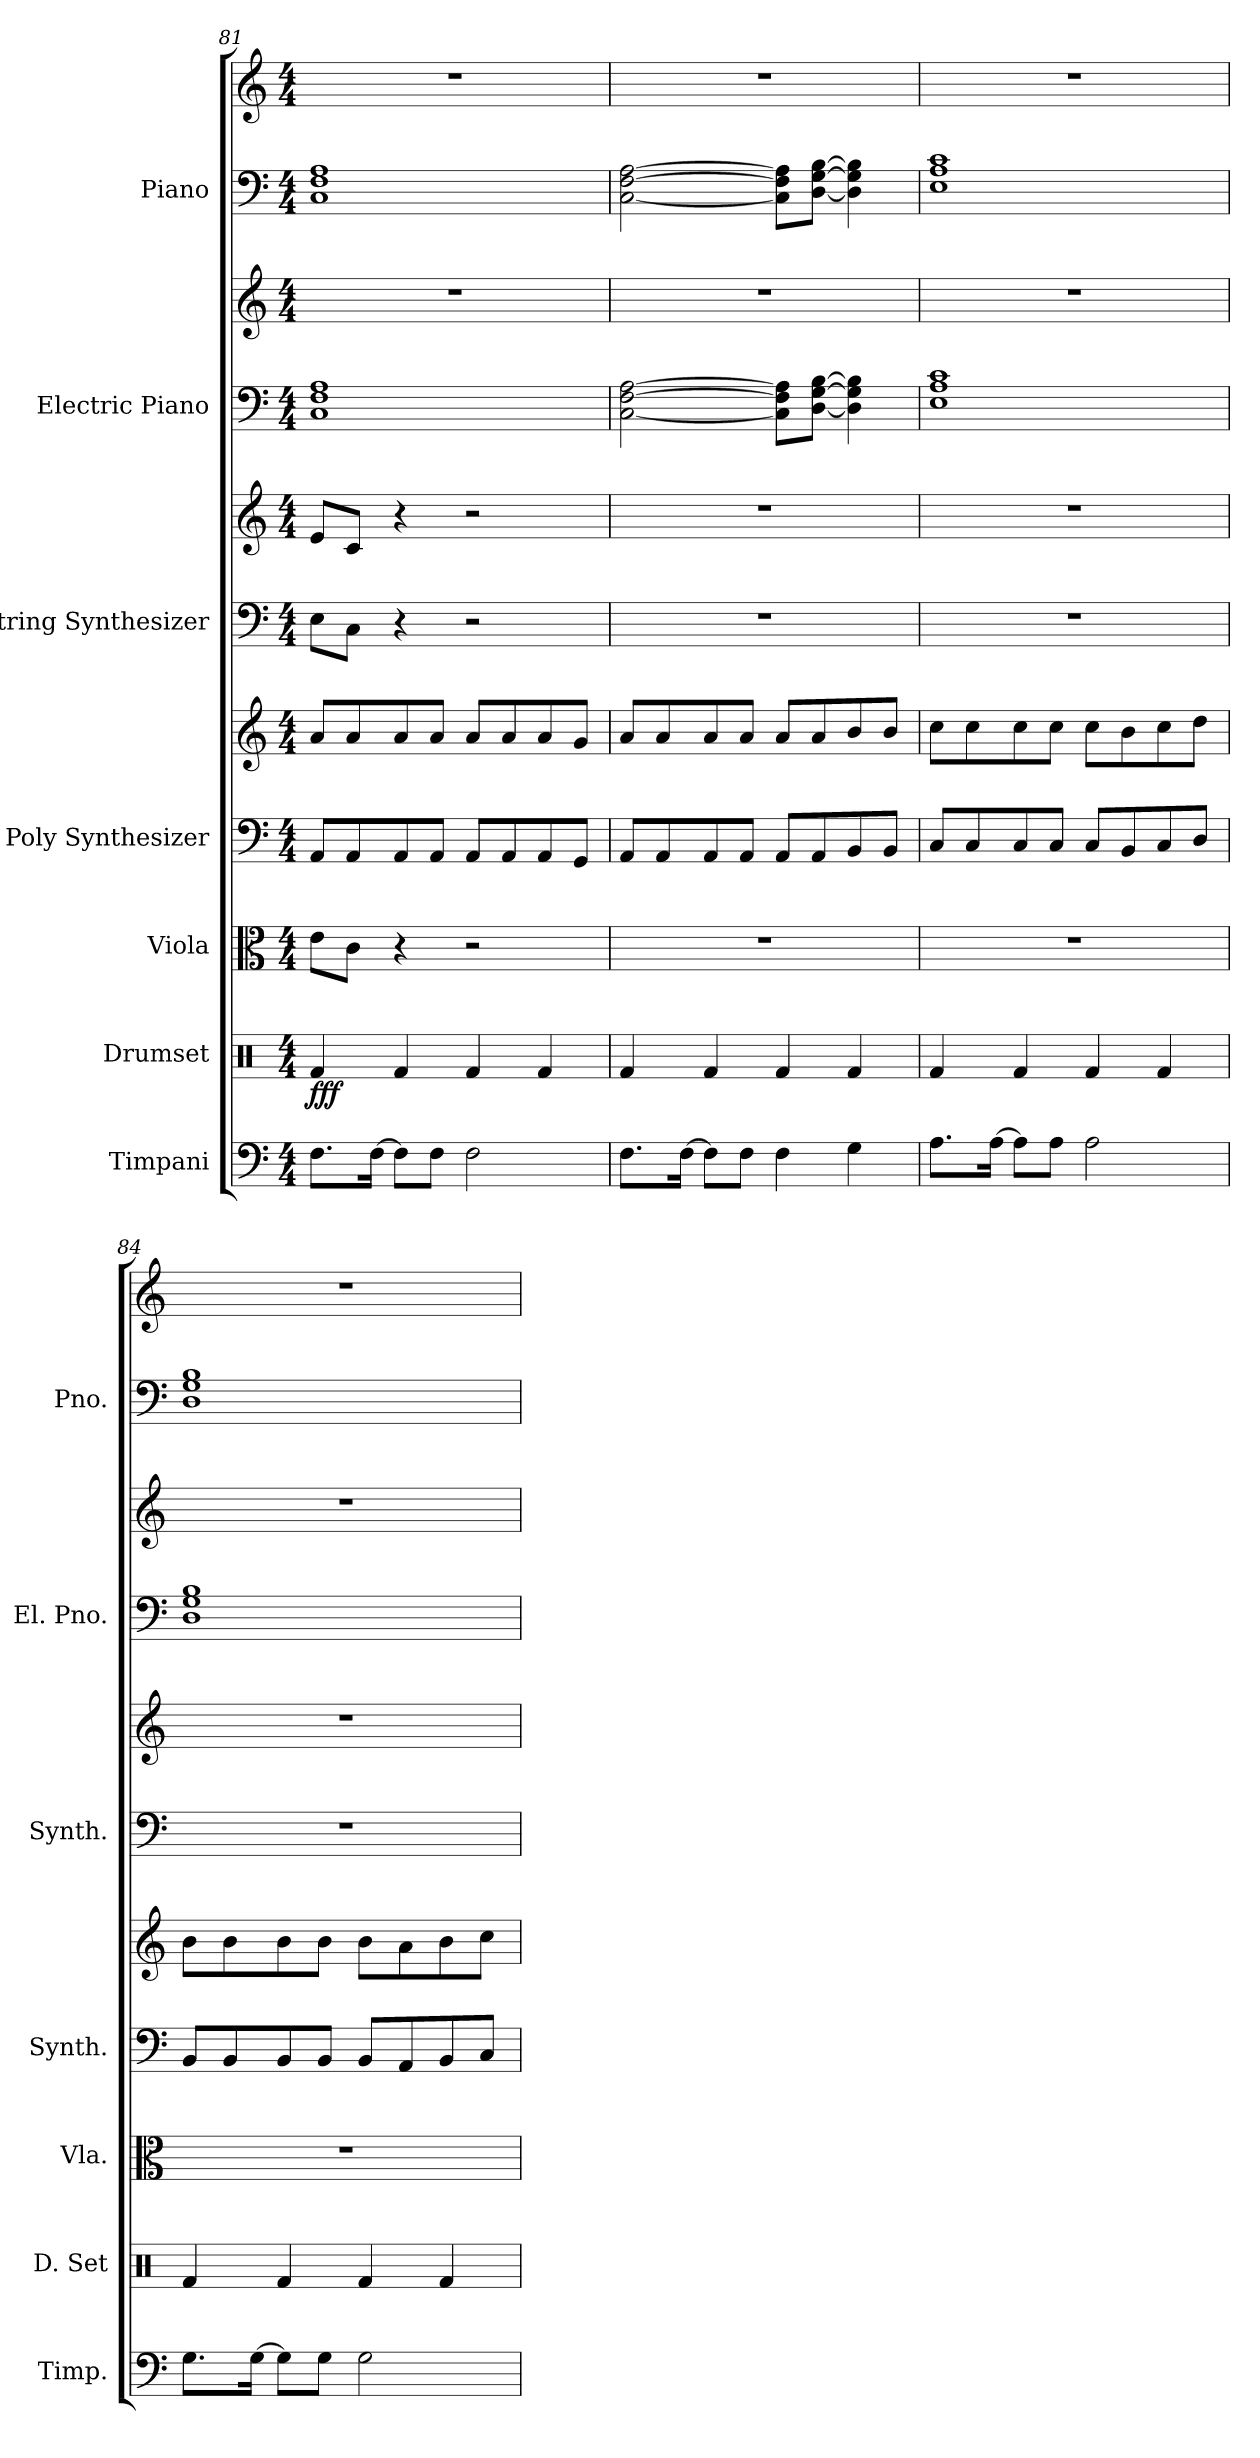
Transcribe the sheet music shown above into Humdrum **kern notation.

**kern	**kern	**dynam	**kern	**kern	**kern	**kern	**kern	**kern	**kern	**kern	**kern
*part7	*part6	*part6	*part5	*part4	*part4	*part3	*part3	*part2	*part2	*part1	*part1
*staff11	*staff10	*staff10	*staff9	*staff8	*staff7	*staff6	*staff5	*staff4	*staff3	*staff2	*staff1
*I"Timpani	*I"Drumset	*	*I"Viola	*I"Poly Synthesizer	*	*I"String Synthesizer	*	*I"Electric Piano	*	*I"Piano	*
*I'Timp.	*I'D. Set	*	*I'Vla.	*I'Synth.	*	*I'Synth.	*	*I'El. Pno.	*	*I'Pno.	*
*clefF4	*clefX	*	*clefC3	*clefF4	*clefG2	*clefF4	*clefG2	*clefF4	*clefG2	*clefF4	*clefG2
*k[]	*k[]	*	*k[]	*k[]	*k[]	*k[]	*k[]	*k[]	*k[]	*k[]	*k[]
*M4/4	*M4/4	*	*M4/4	*M4/4	*M4/4	*M4/4	*M4/4	*M4/4	*M4/4	*M4/4	*M4/4
=81	=81	=81	=81	=81	=81	=81	=81	=81	=81	=81	=81
!	!	!LO:DY:b	!	!	!	!	!	!	!	!	!
8.F\L	4Rf/	fff	8e\L	8AA/L	8a/L	8E\L	8e/L	1C 1F 1A	1r	1C 1F 1A	1r
.	.	.	8c\J	8AA/	8a/	8C\J	8c/J	.	.	.	.
[16F\Jk	.	.	.	.	.	.	.	.	.	.	.
8F\L]	4Rf/	.	4r	8AA/	8a/	4r	4r	.	.	.	.
8F\J	.	.	.	8AA/J	8a/J	.	.	.	.	.	.
2F\	4Rf/	.	2r	8AA/L	8a/L	2r	2r	.	.	.	.
.	.	.	.	8AA/	8a/	.	.	.	.	.	.
.	4Rf/	.	.	8AA/	8a/	.	.	.	.	.	.
.	.	.	.	8GG/J	8g/J	.	.	.	.	.	.
=82	=82	=82	=82	=82	=82	=82	=82	=82	=82	=82	=82
8.F\L	4Rf/	.	1r	8AA/L	8a/L	1r	1r	[2C\ [2F\ [2A\	1r	[2C\ [2F\ [2A\	1r
.	.	.	.	8AA/	8a/	.	.	.	.	.	.
[16F\Jk	.	.	.	.	.	.	.	.	.	.	.
8F\L]	4Rf/	.	.	8AA/	8a/	.	.	.	.	.	.
8F\J	.	.	.	8AA/J	8a/J	.	.	.	.	.	.
4F\	4Rf/	.	.	8AA/L	8a/L	.	.	8C\] 8F\] 8A\]L	.	8C\] 8F\] 8A\]L	.
.	.	.	.	8AA/	8a/	.	.	[8D\ [8G\ [8B\J	.	[8D\ [8G\ [8B\J	.
4G\	4Rf/	.	.	8BB/	8b/	.	.	4D\] 4G\] 4B\]	.	4D\] 4G\] 4B\]	.
.	.	.	.	8BB/J	8b/J	.	.	.	.	.	.
!!LO:PB:g=z
=83	=83	=83	=83	=83	=83	=83	=83	=83	=83	=83	=83
8.A\L	4Rf/	.	1r	8C/L	8cc\L	1r	1r	1E 1A 1c	1r	1E 1A 1c	1r
.	.	.	.	8C/	8cc\	.	.	.	.	.	.
[16A\Jk	.	.	.	.	.	.	.	.	.	.	.
8A\L]	4Rf/	.	.	8C/	8cc\	.	.	.	.	.	.
8A\J	.	.	.	8C/J	8cc\J	.	.	.	.	.	.
2A\	4Rf/	.	.	8C/L	8cc\L	.	.	.	.	.	.
.	.	.	.	8BB/	8b\	.	.	.	.	.	.
.	4Rf/	.	.	8C/	8cc\	.	.	.	.	.	.
.	.	.	.	8D/J	8dd\J	.	.	.	.	.	.
=84	=84	=84	=84	=84	=84	=84	=84	=84	=84	=84	=84
8.G\L	4Rf/	.	1r	8BB/L	8b\L	1r	1r	1D 1G 1B	1r	1D 1G 1B	1r
.	.	.	.	8BB/	8b\	.	.	.	.	.	.
[16G\Jk	.	.	.	.	.	.	.	.	.	.	.
8G\L]	4Rf/	.	.	8BB/	8b\	.	.	.	.	.	.
8G\J	.	.	.	8BB/J	8b\J	.	.	.	.	.	.
2G\	4Rf/	.	.	8BB/L	8b\L	.	.	.	.	.	.
.	.	.	.	8AA/	8a\	.	.	.	.	.	.
.	4Rf/	.	.	8BB/	8b\	.	.	.	.	.	.
.	.	.	.	8C/J	8cc\J	.	.	.	.	.	.
=	=	=	=	=	=	=	=	=	=	=	=
*-	*-	*-	*-	*-	*-	*-	*-	*-	*-	*-	*-
